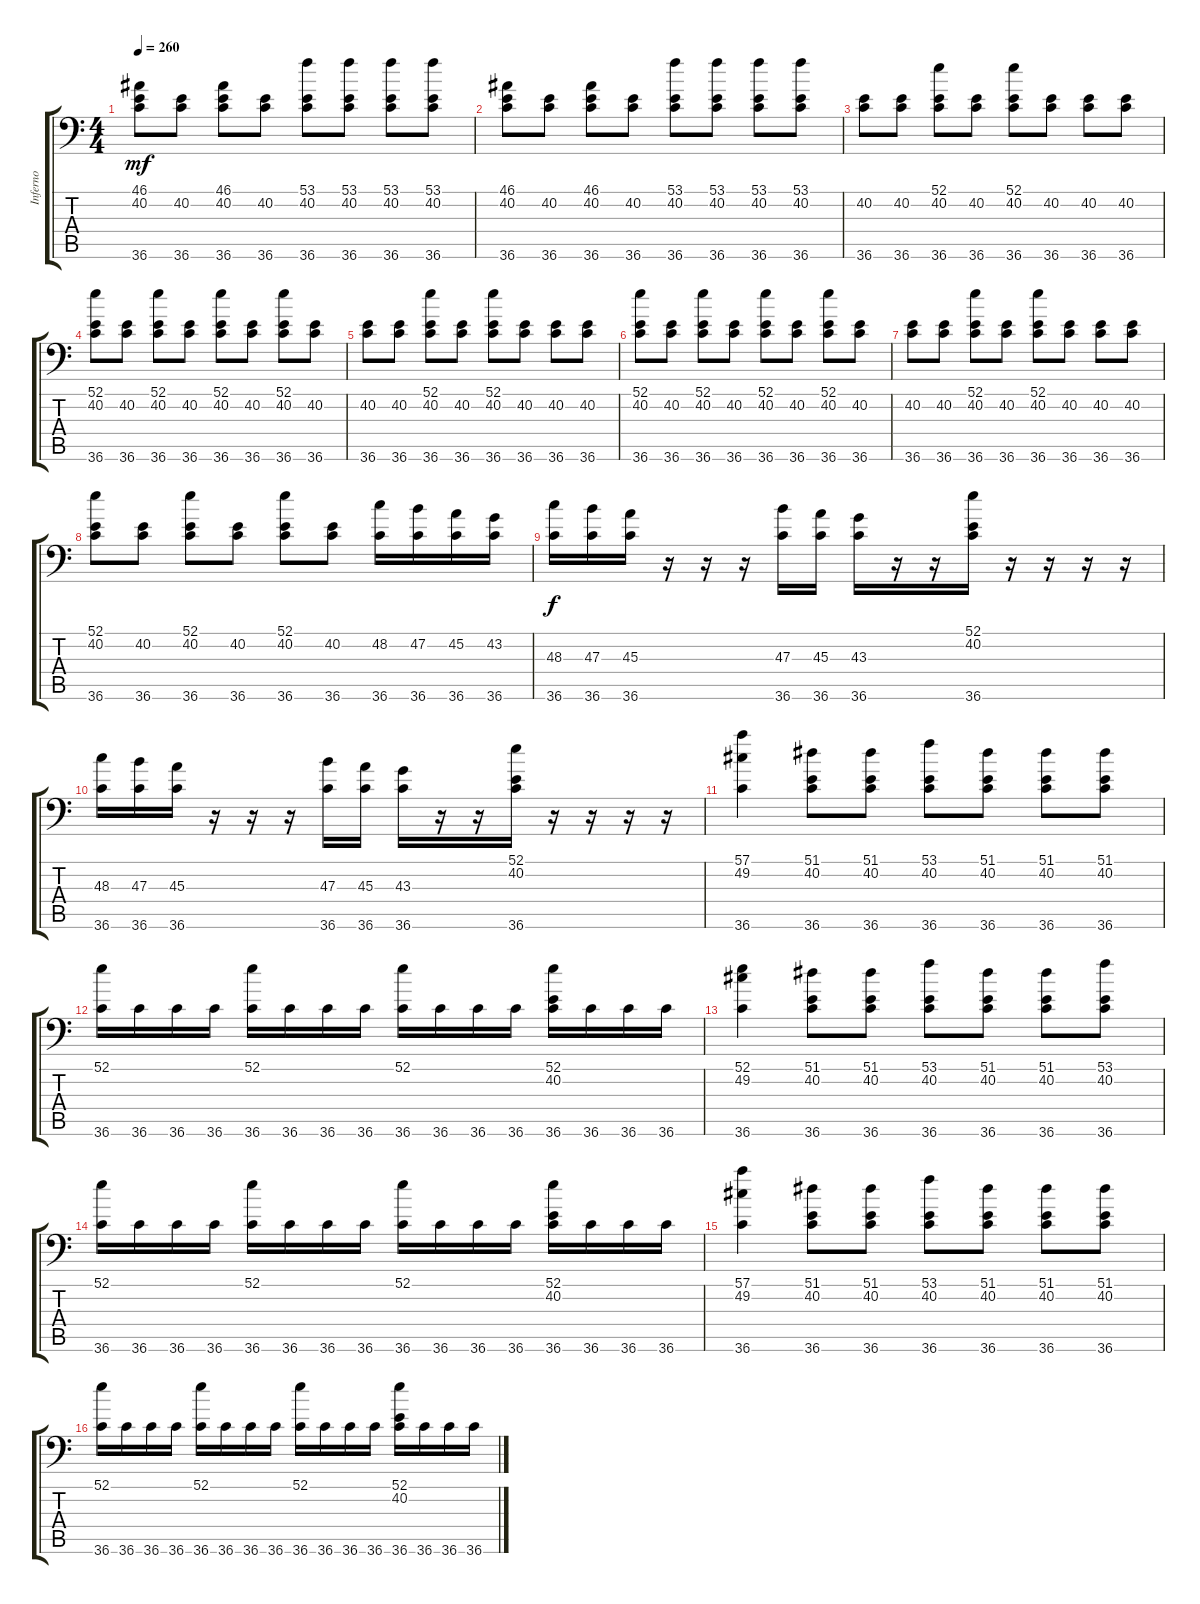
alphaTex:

\track ("Inferno" "Inferno") {instrument acousticgrandpiano}
\staff {score tabs}
\tuning (C-1 C-1 C-1 C-1 C-1 C-1) {hide}
\ts (4 4)
\tempo 260
\clef f4
\ks c
(46.1 40.2 36.6).8{dy mf} (40.2 36.6).8 (46.1 40.2 36.6).8 (40.2 36.6).8 (53.1 40.2 36.6).8 (53.1 40.2 36.6).8 (53.1 40.2 36.6).8 (53.1 40.2 36.6).8 |
(46.1 40.2 36.6).8 (40.2 36.6).8 (46.1 40.2 36.6).8 (40.2 36.6).8 (53.1 40.2 36.6).8 (53.1 40.2 36.6).8 (53.1 40.2 36.6).8 (53.1 40.2 36.6).8 |
(40.2 36.6).8 (40.2 36.6).8 (52.1 40.2 36.6).8 (40.2 36.6).8 (52.1 40.2 36.6).8 (40.2 36.6).8 (40.2 36.6).8 (40.2 36.6).8 |
(52.1 40.2 36.6).8 (40.2 36.6).8 (52.1 40.2 36.6).8 (40.2 36.6).8 (52.1 40.2 36.6).8 (40.2 36.6).8 (52.1 40.2 36.6).8 (40.2 36.6).8 |
(40.2 36.6).8 (40.2 36.6).8 (52.1 40.2 36.6).8 (40.2 36.6).8 (52.1 40.2 36.6).8 (40.2 36.6).8 (40.2 36.6).8 (40.2 36.6).8 |
(52.1 40.2 36.6).8 (40.2 36.6).8 (52.1 40.2 36.6).8 (40.2 36.6).8 (52.1 40.2 36.6).8 (40.2 36.6).8 (52.1 40.2 36.6).8 (40.2 36.6).8 |
(40.2 36.6).8 (40.2 36.6).8 (52.1 40.2 36.6).8 (40.2 36.6).8 (52.1 40.2 36.6).8 (40.2 36.6).8 (40.2 36.6).8 (40.2 36.6).8 |
(52.1 40.2 36.6).8 (40.2 36.6).8 (52.1 40.2 36.6).8 (40.2 36.6).8 (52.1 40.2 36.6).8 (40.2 36.6).8 (48.2 36.6).16 (47.2 36.6).16 (45.2 36.6).16 (43.2 36.6).16 |
(48.3 36.6).16{dy f} (47.3 36.6).16 (45.3 36.6).16 r.16 r.16 r.16 (47.3 36.6).16 (45.3 36.6).16 (43.3 36.6).16 r.16 r.16 (52.1 40.2 36.6).16 r.16 r.16 r.16 r.16 |
(48.3 36.6).16 (47.3 36.6).16 (45.3 36.6).16 r.16 r.16 r.16 (47.3 36.6).16 (45.3 36.6).16 (43.3 36.6).16 r.16 r.16 (52.1 40.2 36.6).16 r.16 r.16 r.16 r.16 |
(57.1 49.2 36.6).4 (51.1 40.2 36.6).8 (51.1 40.2 36.6).8 (53.1 40.2 36.6).8 (51.1 40.2 36.6).8 (51.1 40.2 36.6).8 (51.1 40.2 36.6).8 |
(52.1 36.6).16 36.6.16 36.6.16 36.6.16 (52.1 36.6).16 36.6.16 36.6.16 36.6.16 (52.1 36.6).16 36.6.16 36.6.16 36.6.16 (52.1 40.2 36.6).16 36.6.16 36.6.16 36.6.16 |
(52.1 49.2 36.6).4 (51.1 40.2 36.6).8 (51.1 40.2 36.6).8 (53.1 40.2 36.6).8 (51.1 40.2 36.6).8 (51.1 40.2 36.6).8 (53.1 40.2 36.6).8 |
(52.1 36.6).16 36.6.16 36.6.16 36.6.16 (52.1 36.6).16 36.6.16 36.6.16 36.6.16 (52.1 36.6).16 36.6.16 36.6.16 36.6.16 (52.1 40.2 36.6).16 36.6.16 36.6.16 36.6.16 |
(57.1 49.2 36.6).4 (51.1 40.2 36.6).8 (51.1 40.2 36.6).8 (53.1 40.2 36.6).8 (51.1 40.2 36.6).8 (51.1 40.2 36.6).8 (51.1 40.2 36.6).8 |
(52.1 36.6).16 36.6.16 36.6.16 36.6.16 (52.1 36.6).16 36.6.16 36.6.16 36.6.16 (52.1 36.6).16 36.6.16 36.6.16 36.6.16 (52.1 40.2 36.6).16 36.6.16 36.6.16 36.6.16
